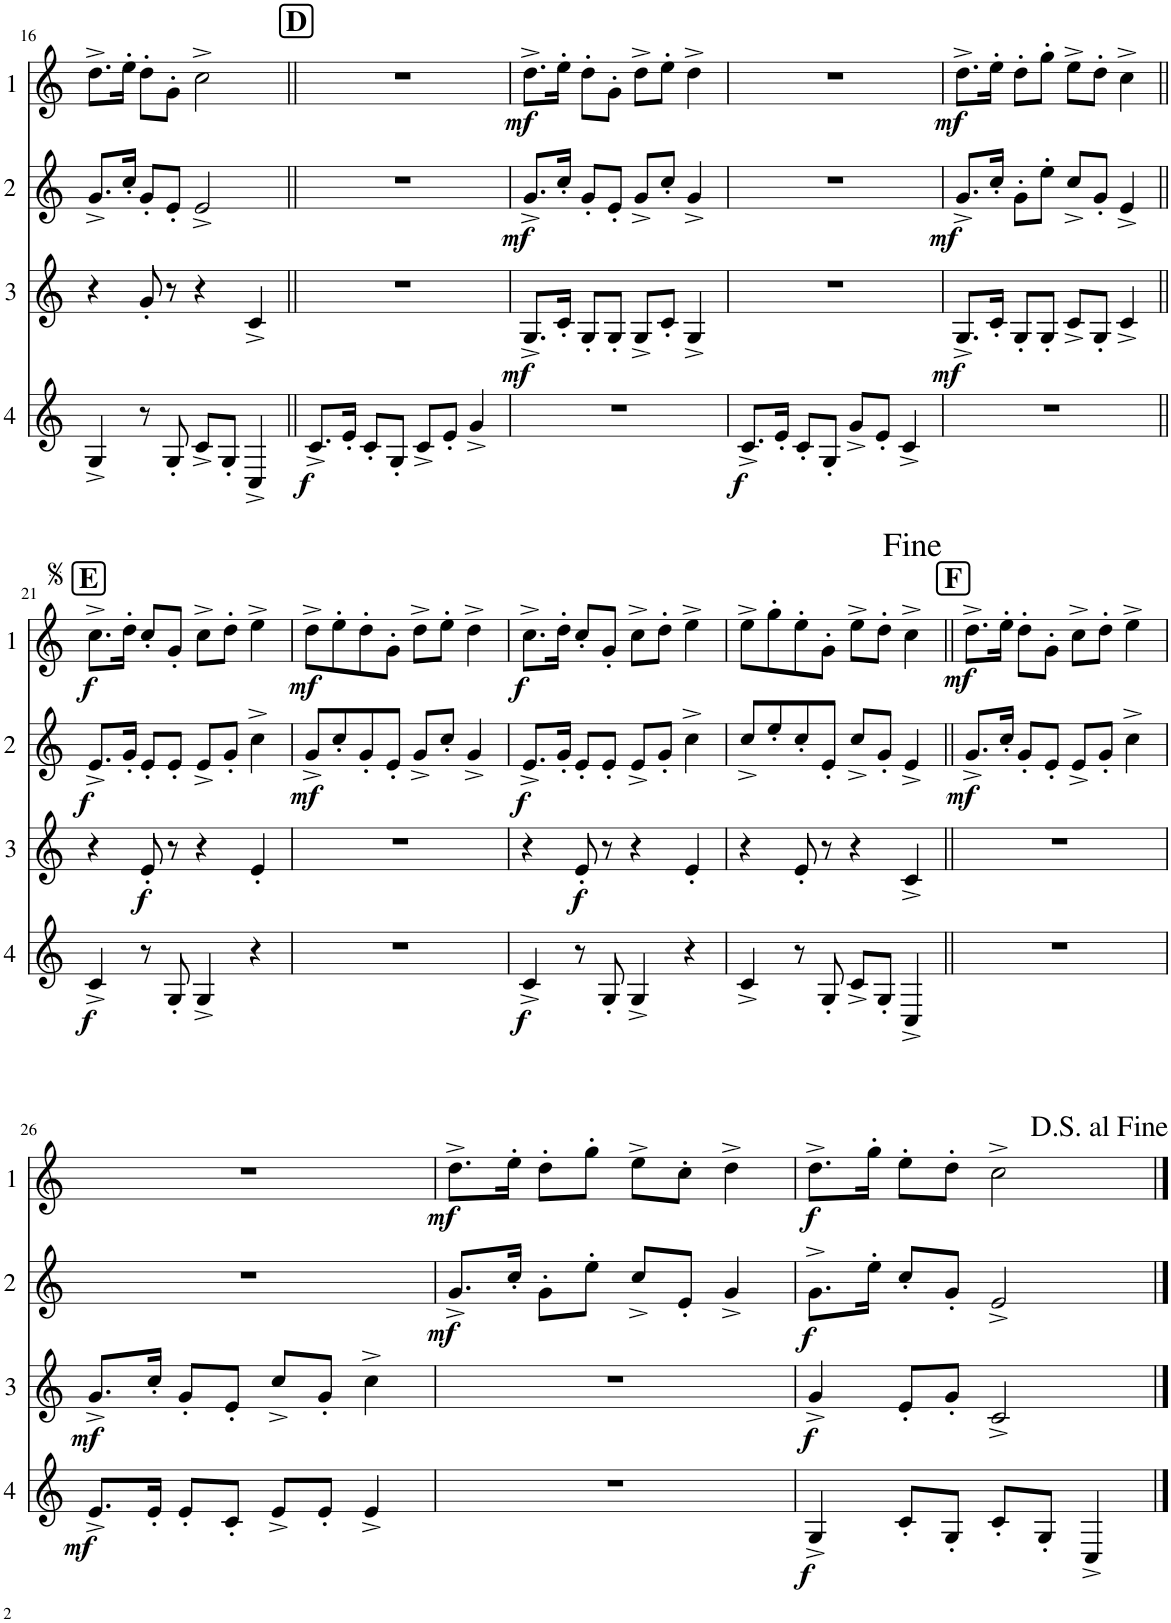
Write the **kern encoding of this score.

**kern	**dynam	**kern	**dynam	**kern	**dynam	**kern	**dynam
*part4	*part4	*part3	*part3	*part2	*part2	*part1	*part1
*staff4	*staff4	*staff3	*staff3	*staff2	*staff2	*staff1	*staff1
*I"Cor 4	*	*I"Cor 3	*	*I"Cor 2	*	*I"Cor 1	*
!!LO:PB:g=z
*clefG2	*	*clefG2	*	*clefG2	*	*clefG2	*
*Trd4c7	*	*Trd4c7	*	*Trd4c7	*	*Trd4c7	*
*k[]	*	*k[]	*	*k[]	*	*k[]	*
*M4/4	*	*M4/4	*	*M4/4	*	*M4/4	*
=16	=16	=16	=16	=16	=16	=16	=16
4G^/	.	4r	.	8.g^/L	.	8.dd^\L	.
.	.	.	.	16cc'/Jk	.	16ee'\Jk	.
8r	.	8g'/	.	8g'/L	.	8dd'\L	.
8G'/	.	8r	.	8e'/J	.	8g'\J	.
8c^/L	.	4r	.	2e^/	.	2cc^\	.
8G'/J	.	.	.	.	.	.	.
4C^/	.	4c^/	.	.	.	.	.
!!LO:REH:place=s1:a:B:cj:fs=14:t=D
=17||	=17||	=17||	=17||	=17||	=17||	=17||	=17||
!	!LO:DY:b	!	!	!	!	!	!
8.c^/L	f	1r	.	1r	.	1r	.
16e'/Jk	.	.	.	.	.	.	.
8c'/L	.	.	.	.	.	.	.
8G'/J	.	.	.	.	.	.	.
8c^/L	.	.	.	.	.	.	.
8e'/J	.	.	.	.	.	.	.
4g^/	.	.	.	.	.	.	.
=18	=18	=18	=18	=18	=18	=18	=18
!	!	!	!LO:DY:b	!	!LO:DY:b	!	!LO:DY:b
1r	.	8.G^/L	mf	8.g^/L	mf	8.dd^\L	mf
.	.	16c'/Jk	.	16cc'/Jk	.	16ee'\Jk	.
.	.	8G'/L	.	8g'/L	.	8dd'\L	.
.	.	8G'/J	.	8e'/J	.	8g'\J	.
.	.	8G^/L	.	8g^/L	.	8dd^\L	.
.	.	8c'/J	.	8cc'/J	.	8ee'\J	.
.	.	4G^/	.	4g^/	.	4dd^\	.
=19	=19	=19	=19	=19	=19	=19	=19
!	!LO:DY:b	!	!	!	!	!	!
8.c^/L	f	1r	.	1r	.	1r	.
16e'/Jk	.	.	.	.	.	.	.
8c'/L	.	.	.	.	.	.	.
8G'/J	.	.	.	.	.	.	.
8g^/L	.	.	.	.	.	.	.
8e'/J	.	.	.	.	.	.	.
4c^/	.	.	.	.	.	.	.
=20	=20	=20	=20	=20	=20	=20	=20
!	!	!	!LO:DY:b	!	!LO:DY:b	!	!LO:DY:b
1r	.	8.G^/L	mf	8.g^/L	mf	8.dd^\L	mf
.	.	16c'/Jk	.	16cc'/Jk	.	16ee'\Jk	.
.	.	8G'/L	.	8g'\L	.	8dd'\L	.
.	.	8G'/J	.	8ee'\J	.	8gg'\J	.
.	.	8c^/L	.	8cc^/L	.	8ee^\L	.
.	.	8G'/J	.	8g'/J	.	8dd'\J	.
.	.	4c^/	.	4e^/	.	4cc^\	.
!!LO:LB:g=z
!!LO:REH:place=s1:a:B:cj:fs=14:t=E
=21||	=21||	=21||	=21||	=21||	=21||	=21||	=21||
!	!LO:DY:b	!	!	!	!LO:DY:b	!	!LO:DY:b
4c^/	f	4r	.	8.e^/L	f	8.cc^\L	f
.	.	.	.	16g'/Jk	.	16dd'\Jk	.
!	!	!	!LO:DY:b	!	!	!	!
8r	.	8e'/	f	8e'/L	.	8cc'/L	.
8G'/	.	8r	.	8e'/J	.	8g'/J	.
4G^/	.	4r	.	8e^/L	.	8cc^\L	.
.	.	.	.	8g'/J	.	8dd'\J	.
4r	.	4e'/	.	4cc^\	.	4ee^\	.
=22	=22	=22	=22	=22	=22	=22	=22
!	!	!	!	!	!LO:DY:b	!	!LO:DY:b
1r	.	1r	.	8g^/L	mf	8dd^\L	mf
.	.	.	.	8cc'/	.	8ee'\	.
.	.	.	.	8g'/	.	8dd'\	.
.	.	.	.	8e'/J	.	8g'\J	.
.	.	.	.	8g^/L	.	8dd^\L	.
.	.	.	.	8cc'/J	.	8ee'\J	.
.	.	.	.	4g^/	.	4dd^\	.
=23	=23	=23	=23	=23	=23	=23	=23
!	!LO:DY:b	!	!	!	!LO:DY:b	!	!LO:DY:b
4c^/	f	4r	.	8.e^/L	f	8.cc^\L	f
.	.	.	.	16g'/Jk	.	16dd'\Jk	.
!	!	!	!LO:DY:b	!	!	!	!
8r	.	8e'/	f	8e'/L	.	8cc'/L	.
8G'/	.	8r	.	8e'/J	.	8g'/J	.
4G^/	.	4r	.	8e^/L	.	8cc^\L	.
.	.	.	.	8g'/J	.	8dd'\J	.
4r	.	4e'/	.	4cc^\	.	4ee^\	.
=24	=24	=24	=24	=24	=24	=24	=24
4c^/	.	4r	.	8cc^/L	.	8ee^\L	.
.	.	.	.	8ee'/	.	8gg'\	.
8r	.	8e'/	.	8cc'/	.	8ee'\	.
8G'/	.	8r	.	8e'/J	.	8g'\J	.
8c^/L	.	4r	.	8cc^/L	.	8ee^\L	.
8G'/J	.	.	.	8g'/J	.	8dd'\J	.
4C^/	.	4c^/	.	4e^/	.	4cc^\	.
!!LO:REH:place=s1:a:B:cj:fs=14:t=F
=25||	=25||	=25||	=25||	=25||	=25||	=25||	=25||
!	!	!	!	!	!LO:DY:b	!	!LO:DY:b
1r	.	1r	.	8.g^/L	mf	8.dd^\L	mf
.	.	.	.	16cc'/Jk	.	16ee'\Jk	.
.	.	.	.	8g'/L	.	8dd'\L	.
.	.	.	.	8e'/J	.	8g'\J	.
.	.	.	.	8e^/L	.	8cc^\L	.
.	.	.	.	8g'/J	.	8dd'\J	.
.	.	.	.	4cc^\	.	4ee^\	.
!!LO:LB:g=z
=26	=26	=26	=26	=26	=26	=26	=26
!	!LO:DY:b	!	!LO:DY:b	!	!	!	!
8.e^/L	mf	8.g^/L	mf	1r	.	1r	.
16e'/Jk	.	16cc'/Jk	.	.	.	.	.
8e'/L	.	8g'/L	.	.	.	.	.
8c'/J	.	8e'/J	.	.	.	.	.
8e^/L	.	8cc^/L	.	.	.	.	.
8e'/J	.	8g'/J	.	.	.	.	.
4e^/	.	4cc^\	.	.	.	.	.
=27	=27	=27	=27	=27	=27	=27	=27
!	!	!	!	!	!LO:DY:b	!	!LO:DY:b
1r	.	1r	.	8.g^/L	mf	8.dd^\L	mf
.	.	.	.	16cc'/Jk	.	16ee'\Jk	.
.	.	.	.	8g'\L	.	8dd'\L	.
.	.	.	.	8ee'\J	.	8gg'\J	.
.	.	.	.	8cc^/L	.	8ee^\L	.
.	.	.	.	8e'/J	.	8cc'\J	.
.	.	.	.	4g^/	.	4dd^\	.
=28	=28	=28	=28	=28	=28	=28	=28
!	!LO:DY:b	!	!LO:DY:b	!	!LO:DY:b	!	!LO:DY:b
4G^/	f	4g^/	f	8.g^\L	f	8.dd^\L	f
.	.	.	.	16ee'\Jk	.	16gg'\Jk	.
8c'/L	.	8e'/L	.	8cc'/L	.	8ee'\L	.
8G'/J	.	8g'/J	.	8g'/J	.	8dd'\J	.
8c'/L	.	2c^/	.	2e^/	.	2cc^\	.
8G'/J	.	.	.	.	.	.	.
4C^/	.	.	.	.	.	.	.
==	==	==	==	==	==	==	==
*-	*-	*-	*-	*-	*-	*-	*-
